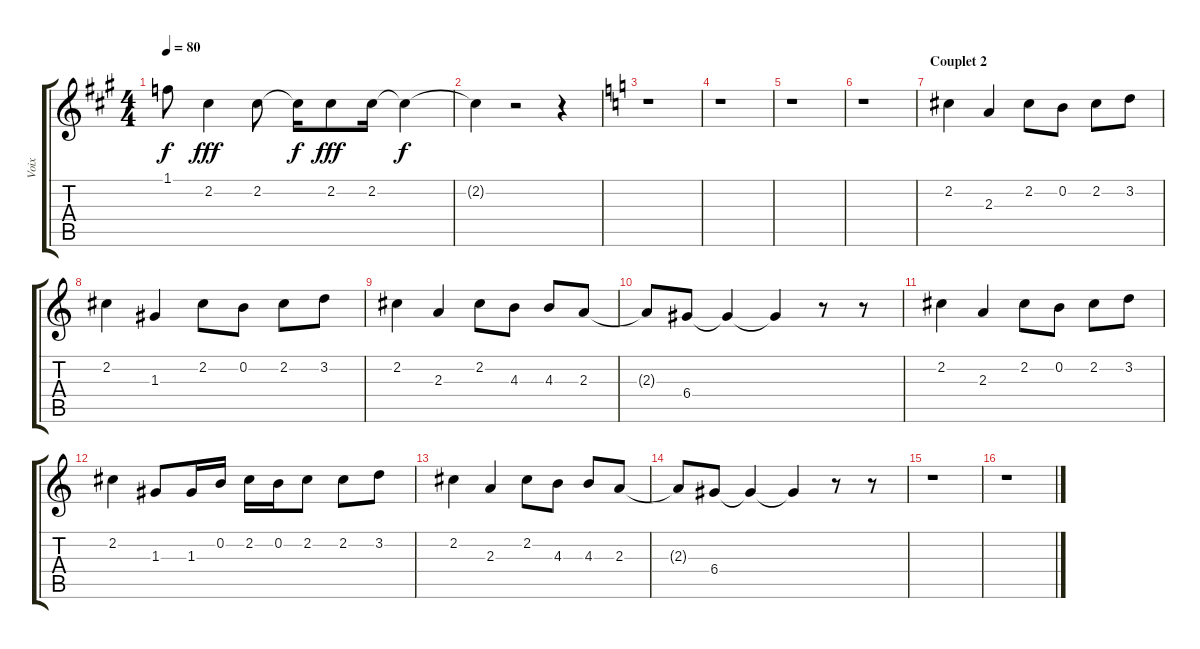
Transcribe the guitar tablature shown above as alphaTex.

\track ("Voix" "Voix") {instrument acousticguitarsteel}
\staff {score tabs}
\tuning (E4 B3 G3 D3 A2 E2) {hide}
\ts (4 4)
\tempo 80
\clef g2
\ks a
1.1{t}.8{dy f} 2.2.4{dy fff} 2.2.8 2.2{t}.16{dy f} 2.2.8{dy fff} 2.2.16 2.2{t}.4{dy f} |
2.2{t}.4 r.2 r.4 |
\ks c
r.1 |
r.1 |
r.1 |
r.1 |
\section ("" "Couplet 2")
2.2.4 2.3.4 2.2.8 0.2.8 2.2.8 3.2.8 |
2.2.4 1.3.4 2.2.8 0.2.8 2.2.8 3.2.8 |
2.2.4 2.3.4 2.2.8 4.3.8 4.3.8 2.3.8 |
2.3{t}.8 6.4.8 6.4{t}.4 6.4{t}.4 r.8 r.8 |
2.2.4 2.3.4 2.2.8 0.2.8 2.2.8 3.2.8 |
2.2.4 1.3.8 1.3.16 0.2.16 2.2.16 0.2.16 2.2.8 2.2.8 3.2.8 |
2.2.4 2.3.4 2.2.8 4.3.8 4.3.8 2.3.8 |
2.3{t}.8 6.4.8 6.4{t}.4 6.4{t}.4 r.8 r.8 |
r.1 |
r.1
